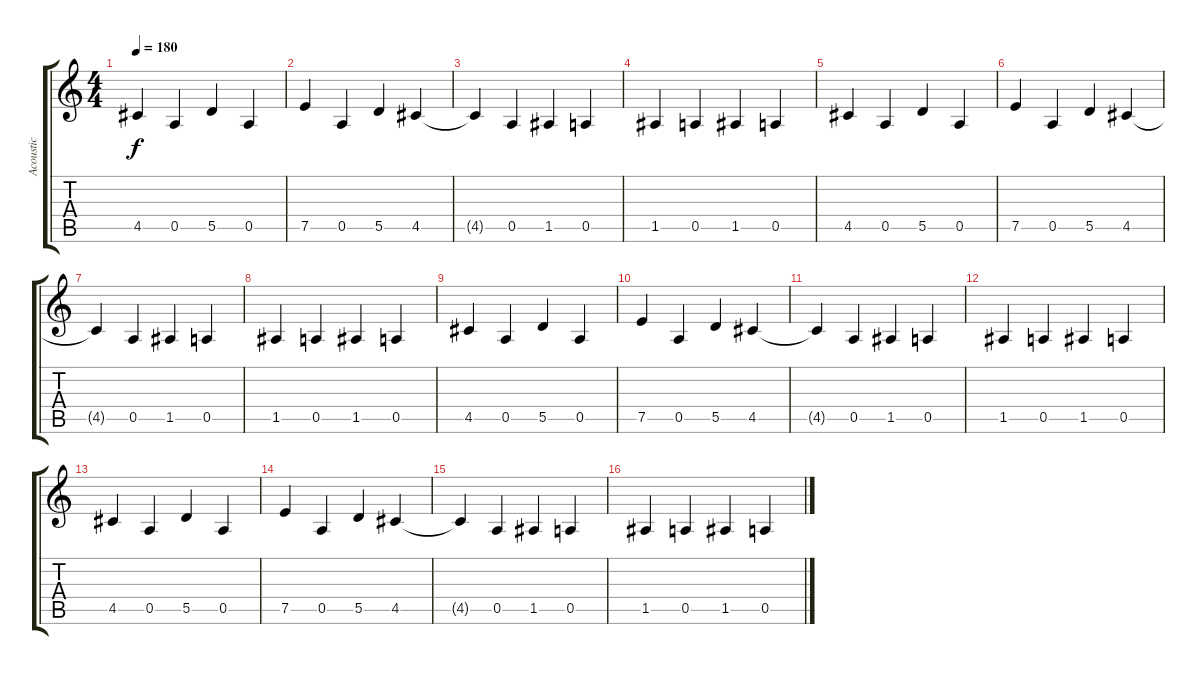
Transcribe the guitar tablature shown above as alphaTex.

\track ("Acoustic" "Acoustic") {instrument acousticguitarsteel}
\staff {score tabs}
\tuning (E4 B3 G3 D3 A2 E2) {hide}
\ts (4 4)
\tempo 180
\clef g2
\ks c
4.5.4{dy f} 0.5.4 5.5.4 0.5.4 |
7.5.4 0.5.4 5.5.4 4.5.4 |
4.5{t}.4 0.5.4 1.5.4 0.5.4 |
1.5.4 0.5.4 1.5.4 0.5.4 |
4.5.4 0.5.4 5.5.4 0.5.4 |
7.5.4 0.5.4 5.5.4 4.5.4 |
4.5{t}.4 0.5.4 1.5.4 0.5.4 |
1.5.4 0.5.4 1.5.4 0.5.4 |
4.5.4 0.5.4 5.5.4 0.5.4 |
7.5.4 0.5.4 5.5.4 4.5.4 |
4.5{t}.4 0.5.4 1.5.4 0.5.4 |
1.5.4 0.5.4 1.5.4 0.5.4 |
4.5.4 0.5.4 5.5.4 0.5.4 |
7.5.4 0.5.4 5.5.4 4.5.4 |
4.5{t}.4 0.5.4 1.5.4 0.5.4 |
1.5.4 0.5.4 1.5.4 0.5.4
